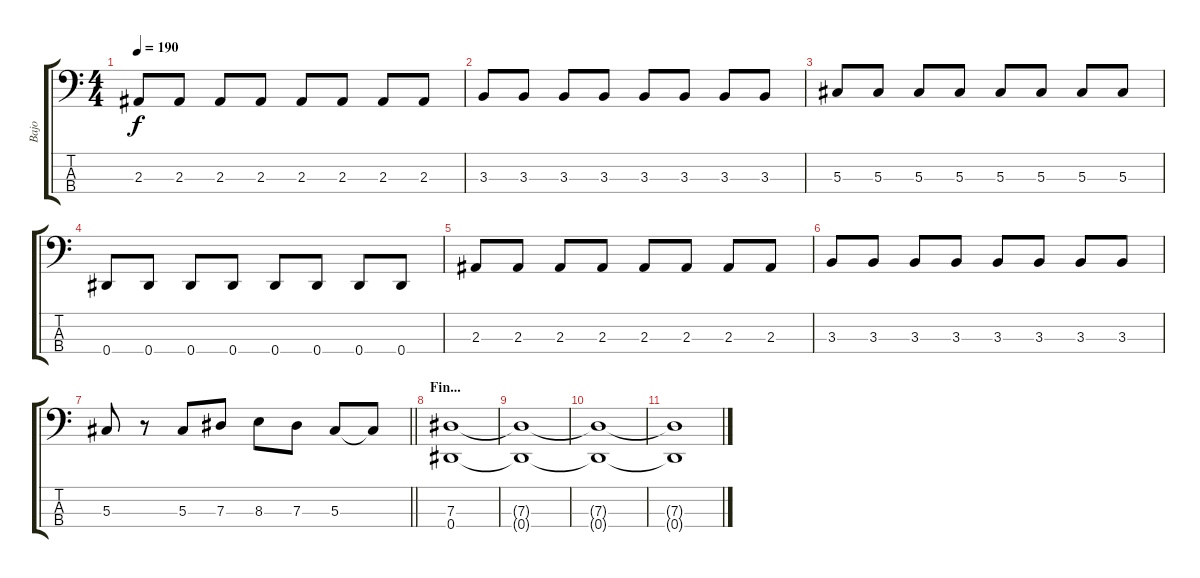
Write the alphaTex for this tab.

\track ("Bajo" "Bajo") {instrument electricbasspick}
\staff {score tabs}
\tuning (Gb2 Db2 Ab1 Eb1) {hide}
\ts (4 4)
\tempo 190
\clef f4
\ks c
2.3.8{dy f} 2.3.8 2.3.8 2.3.8 2.3.8 2.3.8 2.3.8 2.3.8 |
3.3.8 3.3.8 3.3.8 3.3.8 3.3.8 3.3.8 3.3.8 3.3.8 |
5.3.8 5.3.8 5.3.8 5.3.8 5.3.8 5.3.8 5.3.8 5.3.8 |
0.4.8 0.4.8 0.4.8 0.4.8 0.4.8 0.4.8 0.4.8 0.4.8 |
2.3.8 2.3.8 2.3.8 2.3.8 2.3.8 2.3.8 2.3.8 2.3.8 |
3.3.8 3.3.8 3.3.8 3.3.8 3.3.8 3.3.8 3.3.8 3.3.8 |
\barLineRight lightlight
5.3.8 r.8 5.3.8 7.3.8 8.3.8 7.3.8 5.3.8 5.3{t}.8 |
\section ("" "Fin...")
(7.3 0.4).1 |
(7.3{t} 0.4{t}).1 |
(7.3{t} 0.4{t}).1 |
(7.3{t} 0.4{t}).1
